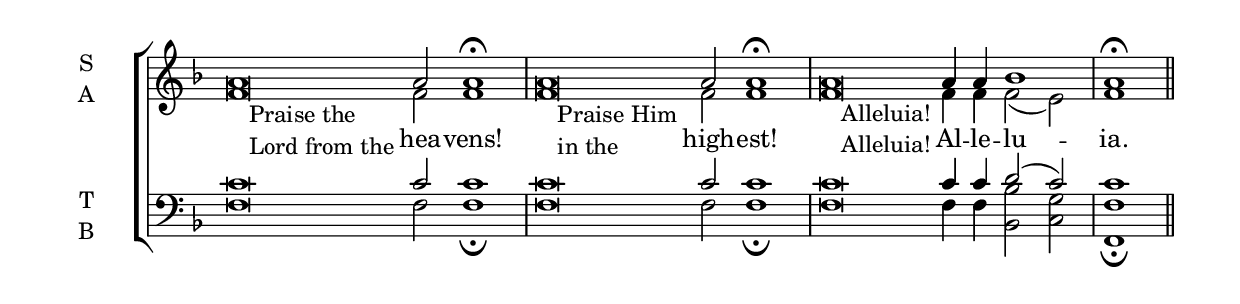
\version "2.18.2"

% Provide an easy way to group a bunch of text together on a breve
% http://lilypond.org/doc/v2.18/Documentation/notation/working-with-ancient-music_002d_002dscenarios-and-solutions
recite = \once \override LyricText.self-alignment-X = #-1


global = {
  \time 14/4 % Not used, Time_signature_engraver is removed from layout
  \key f \major
  \set Timing.defaultBarType = "" %% Only put bar lines where I say
}

lyrtxt = \lyricmode {
  \recite"" hea -- vens! \bar"|"
  \recite"" high -- est! \bar"|" % Positioned text in melody goes at recited quotes
  \recite"" Al -- le -- lu -- ia.
}

soprano = \relative g' {
  \global % Leave these here for key to display
  \textLengthOn
  a\breve_\markup{\hspace #2 \column{ \line{Praise the}
                                      \line{Lord from the}}} a2 a1 \fermata
  a\breve_\markup{\hspace #2 \column{ \line{Praise Him}
                                      \line{in the }}} a2 a1 \fermata
  a\breve_\markup{\hspace #2 \column{ \line{Alleluia!}
                                      \line{Alleluia!}}} a4 a bes1 a1 \fermata \bar"||"
}

alto = \relative g' {
  \global % Leave these here for key to display
  f\breve f2 f1
  f\breve f2 f1
  f\breve f4 f f2( e) f1
}

tenor = \relative c' {
  \global % Leave these here for key to display
  c\breve c2 c1
  c\breve c2 c1
  c\breve c4 c d2( c) c1
}


bass = \relative c {
  \global % Leave these here for key to display
  f\breve f2 f1 \fermata
  f\breve f2 f1 \fermata
  f\breve f4  f <bes bes,>2 <g c,>2 <f f,>1 \fermata
}

\score {
  \new ChoirStaff <<
    \new Staff \with {
      midiInstrument = "choir aahs"
      instrumentName = \markup \center-column { S A }
    } <<
      \new Voice = "soprano" { \voiceOne \soprano }
      \new Voice = "alto" { \voiceTwo \alto }
    >>
    \new Lyrics \with {
      \override VerticalAxisGroup #'staff-affinity = #CENTER
    } \lyricsto "soprano" \lyrtxt

    \new Staff \with {
      midiInstrument = "choir aahs"
      instrumentName = \markup \center-column { T B }
    } <<
      \clef bass
      \new Voice = "tenor" { \voiceOne \tenor }
      \new Voice = "bass" { \voiceTwo \bass }
    >>
  >>
  \layout {
    \context {
      \Staff
      \remove "Time_signature_engraver"
    }
    \context {
      \Score
      \omit BarNumber
    }
  }
  \midi { \tempo 4 = 200
          \context {
            \Voice
            \remove "Dynamic_performer"
    }
  }
}
